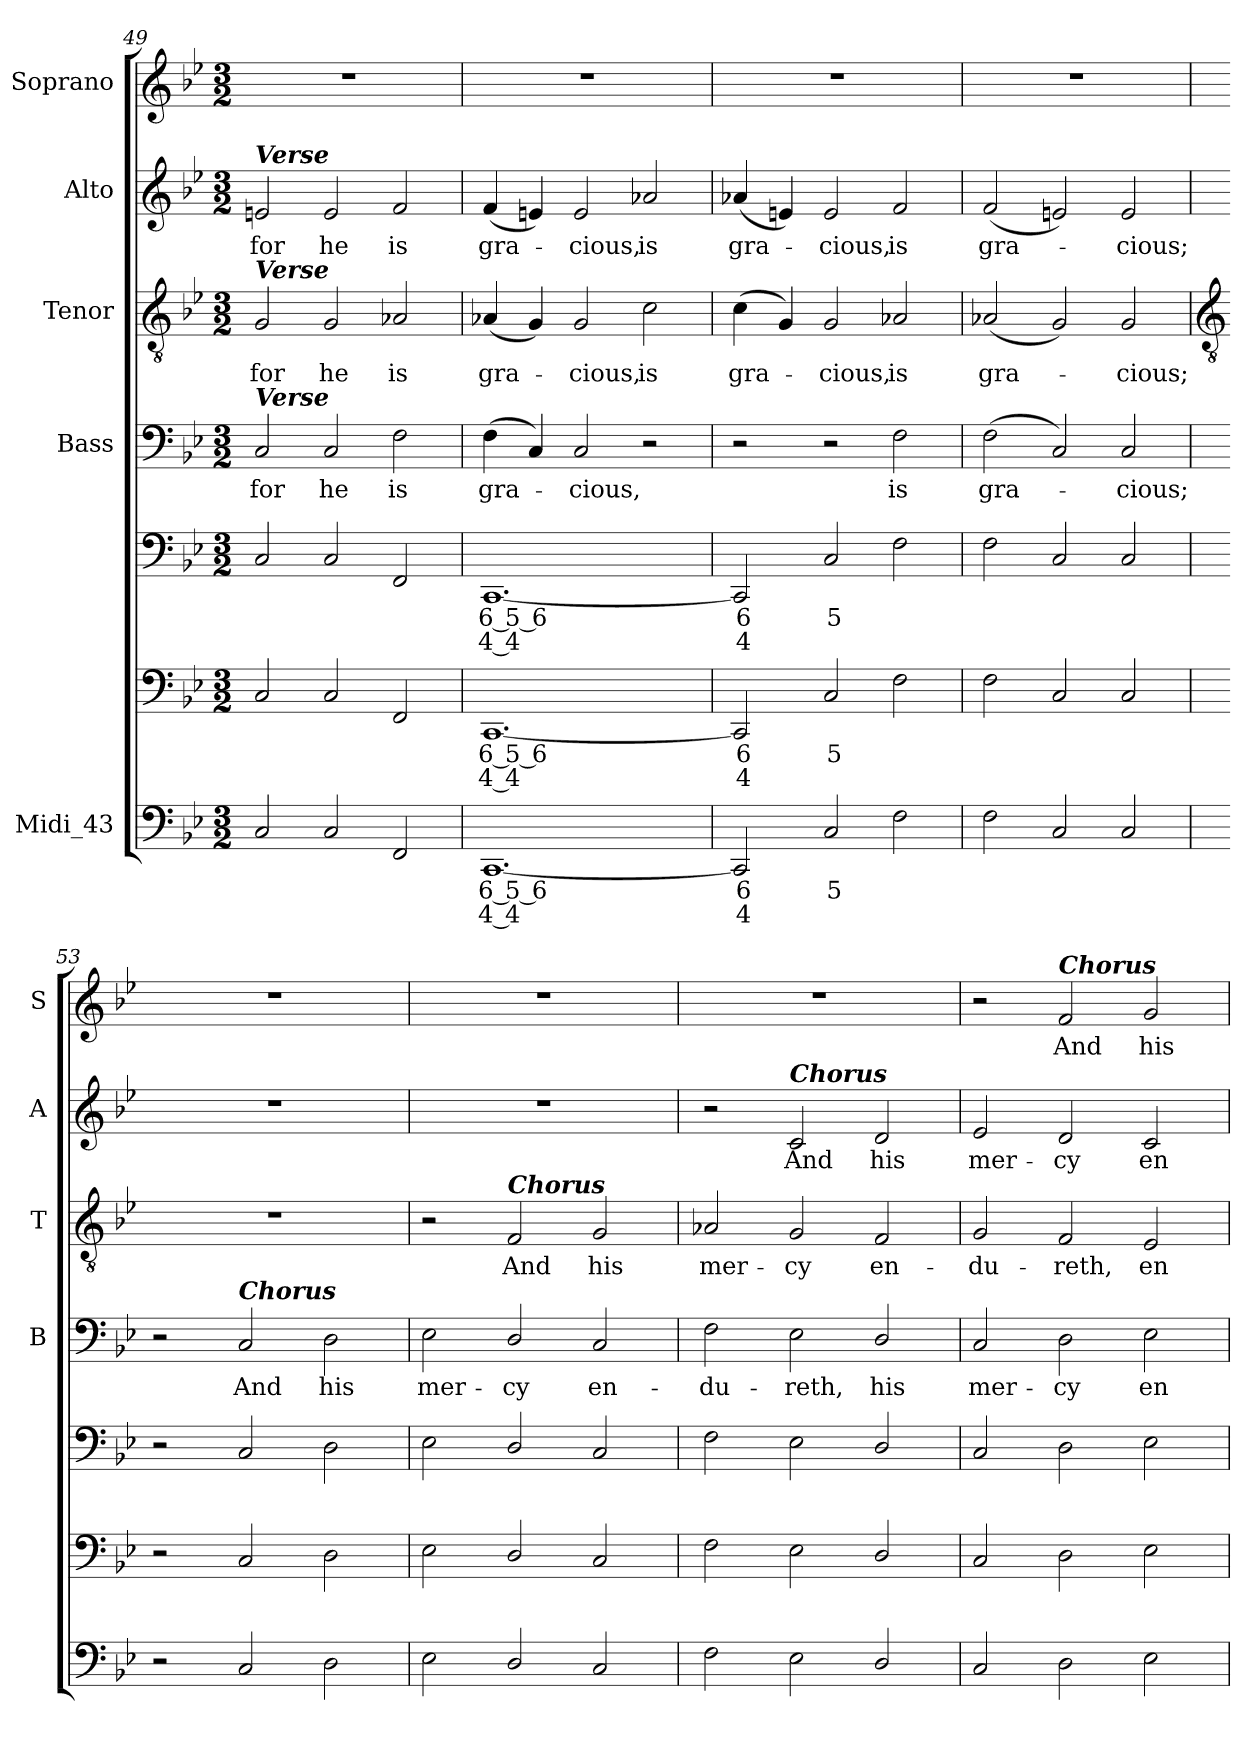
**kern	**text	**text	**kern	**text	**text	**kern	**text	**text	**kern	**text	**kern	**text	**kern	**text	**kern	**text
*part5	*part5	*part5	*part5	*part5	*part5	*part5	*part5	*part5	*part4	*part4	*part3	*part3	*part2	*part2	*part1	*part1
*staff7	*staff7	*staff7	*staff6	*staff6	*staff6	*staff5	*staff5	*staff5	*staff4	*staff4	*staff3	*staff3	*staff2	*staff2	*staff1	*staff1
*I"Midi_43	*	*	*	*	*	*	*	*	*I"Bass	*	*I"Tenor	*	*I"Alto	*	*I"Soprano	*
*	*	*	*	*	*	*	*	*	*I'B	*	*I'T	*	*I'A	*	*I'S	*
*	*	*	*	*	*	*clefF4	*	*	*clefF4	*	*clefGv2	*	*clefG2	*	*clefG2	*
*k[b-e-]	*	*	*k[b-e-]	*	*	*k[b-e-]	*	*	*k[b-e-]	*	*k[b-e-]	*	*k[b-e-]	*	*k[b-e-]	*
*B-:	*	*	*B-:	*	*	*B-:	*	*	*B-:	*	*B-:	*	*B-:	*	*B-:	*
*M3/2	*	*	*M3/2	*	*	*M3/2	*	*	*M3/2	*	*M3/2	*	*M3/2	*	*M3/2	*
=49	=49	=49	=49	=49	=49	=49	=49	=49	=49	=49	=49	=49	=49	=49	=49	=49
!	!	!	!	!	!	!	!	!	!	!	!	!	!LO:TX:a:Bi:t=Verse	!	!	!
!	!	!	!	!	!	!	!	!	!	!	!LO:TX:a:Bi:t=Verse	!	!	!	!	!
!	!	!	!	!	!	!	!	!	!LO:TX:a:Bi:t=Verse	!	!	!	!	!	!	!
!	!	!	!	!	!	!	!	!	!	!LO:LY:b	!	!LO:LY:b	!	!LO:LY:b	!LO:N:vis=1	!
2C	.	.	2C	.	.	2C	.	.	2C	for	2G	for	2en	for	1.r	.
!	!	!	!	!	!	!	!	!	!	!LO:LY:b	!	!LO:LY:b	!	!LO:LY:b	!	!
2C	.	.	2C	.	.	2C	.	.	2C	he	2G	he	2e	he	.	.
!	!	!	!	!	!	!	!	!	!	!LO:LY:b	!	!LO:LY:b	!	!LO:LY:b	!	!
2FF	.	.	2FF	.	.	2FF	.	.	2F	is	2A-X	is	2f	is	.	.
=50	=50	=50	=50	=50	=50	=50	=50	=50	=50	=50	=50	=50	=50	=50	=50	=50
!	!LO:LY:b	!LO:LY:b	!	!LO:LY:b	!LO:LY:b	!	!LO:LY:b	!LO:LY:b	!	!LO:LY:b	!	!LO:LY:b	!	!LO:LY:b	!LO:N:vis=1	!
[1.CC	6 5 6	4 4	[1.CC	6 5 6	4 4	[1.CC	6 5 6	4 4	(<4F	gra-	(<4A-X	gra-	(<4f	gra-	1.r	.
.	.	.	.	.	.	.	.	.	4C)	.	4G)	.	4en)	.	.	.
!	!	!	!	!	!	!	!	!	!	!LO:LY:b	!	!LO:LY:b	!	!LO:LY:b	!	!
.	.	.	.	.	.	.	.	.	2C	cious,	2G	cious,	2e	cious,	.	.
!	!	!	!	!	!	!	!	!	!	!	!	!LO:LY:b	!	!LO:LY:b	!	!
.	.	.	.	.	.	.	.	.	2r	.	2c	is	2a-X	is	.	.
=51	=51	=51	=51	=51	=51	=51	=51	=51	=51	=51	=51	=51	=51	=51	=51	=51
!	!LO:LY:b	!LO:LY:b	!	!LO:LY:b	!LO:LY:b	!	!LO:LY:b	!LO:LY:b	!	!	!	!LO:LY:b	!	!LO:LY:b	!LO:N:vis=1	!
2CC]	6	4	2CC]	6	4	2CC]	6	4	2r	.	(<4c	gra-	(<4a-X	gra-	1.r	.
.	.	.	.	.	.	.	.	.	.	.	4G)	.	4e)	.	.	.
!	!LO:LY:b	!	!	!LO:LY:b	!	!	!LO:LY:b	!	!	!	!	!LO:LY:b	!	!LO:LY:b	!	!
2C	5	.	2C	5	.	2C	5	.	2r	.	2G	cious,	2e	cious,	.	.
!	!	!	!	!	!	!	!	!	!	!LO:LY:b	!	!LO:LY:b	!	!LO:LY:b	!	!
2F	.	.	2F	.	.	2F	.	.	2F	is	2A-X	is	2f	is	.	.
=52	=52	=52	=52	=52	=52	=52	=52	=52	=52	=52	=52	=52	=52	=52	=52	=52
!	!	!	!	!	!	!	!	!	!	!LO:LY:b	!	!LO:LY:b	!	!LO:LY:b	!LO:N:vis=1	!
2F	.	.	2F	.	.	2F	.	.	(<2F	gra-	(<2A-X	gra-	(<2f	gra-	1.r	.
2C	.	.	2C	.	.	2C	.	.	2C)	.	2G)	.	2en)	.	.	.
!	!	!	!	!	!	!	!	!	!	!LO:LY:b	!	!LO:LY:b	!	!LO:LY:b	!	!
2C	.	.	2C	.	.	2C	.	.	2C	cious;	2G	cious;	2e	cious;	.	.
!!LO:LB:g=z
=53	=53	=53	=53	=53	=53	=53	=53	=53	=53	=53	=53	=53	=53	=53	=53	=53
*	*	*	*	*	*	*	*	*	*	*	*clefGv2	*	*	*	*	*
!	!	!	!	!	!	!	!	!	!	!	!LO:N:vis=1	!	!LO:N:vis=1	!	!LO:N:vis=1	!
2r	.	.	2r	.	.	2r	.	.	2r	.	1.r	.	1.r	.	1.r	.
!	!	!	!	!	!	!	!	!	!LO:TX:a:Bi:t=Chorus	!	!	!	!	!	!	!
!	!	!	!	!	!	!	!	!	!	!LO:LY:b	!	!	!	!	!	!
2C	.	.	2C	.	.	2C	.	.	2C	And	.	.	.	.	.	.
!	!	!	!	!	!	!	!	!	!	!LO:LY:b	!	!	!	!	!	!
2D	.	.	2D	.	.	2D	.	.	2D	his	.	.	.	.	.	.
=54	=54	=54	=54	=54	=54	=54	=54	=54	=54	=54	=54	=54	=54	=54	=54	=54
!	!	!	!	!	!	!	!	!	!	!LO:LY:b	!	!	!LO:N:vis=1	!	!LO:N:vis=1	!
2E-	.	.	2E-	.	.	2E-	.	.	2E-	mer-	2r	.	1.r	.	1.r	.
!	!	!	!	!	!	!	!	!	!	!	!LO:TX:a:Bi:t=Chorus	!	!	!	!	!
!	!	!	!	!	!	!	!	!	!	!LO:LY:b	!	!LO:LY:b	!	!	!	!
2D/	.	.	2D/	.	.	2D/	.	.	2D/	-cy	2F	And	.	.	.	.
!	!	!	!	!	!	!	!	!	!	!LO:LY:b	!	!LO:LY:b	!	!	!	!
2C	.	.	2C	.	.	2C	.	.	2C	en-	2G	his	.	.	.	.
=55	=55	=55	=55	=55	=55	=55	=55	=55	=55	=55	=55	=55	=55	=55	=55	=55
!	!	!	!	!	!	!	!	!	!	!LO:LY:b	!	!LO:LY:b	!	!	!LO:N:vis=1	!
2F	.	.	2F	.	.	2F	.	.	2F	-du-	2A-X	mer-	2r	.	1.r	.
!	!	!	!	!	!	!	!	!	!	!	!	!	!LO:TX:a:Bi:t=Chorus	!	!	!
!	!	!	!	!	!	!	!	!	!	!LO:LY:b	!	!LO:LY:b	!	!LO:LY:b	!	!
2E-	.	.	2E-	.	.	2E-	.	.	2E-	-reth,	2G	-cy	2c	And	.	.
!	!	!	!	!	!	!	!	!	!	!LO:LY:b	!	!LO:LY:b	!	!LO:LY:b	!	!
2D/	.	.	2D/	.	.	2D/	.	.	2D/	his	2F	en-	2d	his	.	.
=56	=56	=56	=56	=56	=56	=56	=56	=56	=56	=56	=56	=56	=56	=56	=56	=56
!	!	!	!	!	!	!	!	!	!	!LO:LY:b	!	!LO:LY:b	!	!LO:LY:b	!	!
2C	.	.	2C	.	.	2C	.	.	2C	mer-	2G	-du-	2e-	mer-	2r	.
!	!	!	!	!	!	!	!	!	!	!	!	!	!	!	!LO:TX:a:Bi:t=Chorus	!
!	!	!	!	!	!	!	!	!	!	!LO:LY:b	!	!LO:LY:b	!	!LO:LY:b	!	!LO:LY:b
2D	.	.	2D	.	.	2D	.	.	2D	-cy	2F	-reth,	2d	-cy	2f	And
!	!	!	!	!	!	!	!	!	!	!LO:LY:b	!	!LO:LY:b	!	!LO:LY:b	!	!LO:LY:b
2E-	.	.	2E-	.	.	2E-	.	.	2E-	en-	2E-	en-	2c	en-	2g	his
=	=	=	=	=	=	=	=	=	=	=	=	=	=	=	=	=
*-	*-	*-	*-	*-	*-	*-	*-	*-	*-	*-	*-	*-	*-	*-	*-	*-
